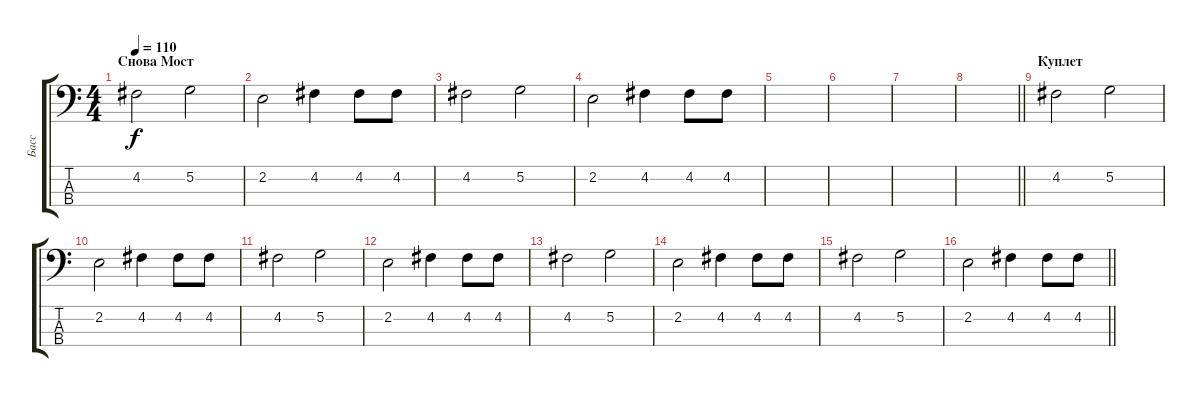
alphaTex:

\track ("Басс" "Басс") {instrument fretlessbass}
\staff {score tabs}
\tuning (G2 D2 A1 E1) {hide}
\ts (4 4)
\section ("" "Снова Мост")
\tempo 110
\clef f4
\ks c
4.2.2{dy f} 5.2.2 |
2.2.2 4.2.4 4.2.8 4.2.8 |
4.2.2 5.2.2 |
2.2.2 4.2.4 4.2.8 4.2.8 |
|
|
|
\barLineRight lightlight
|
\section ("" "Куплет ")
4.2.2 5.2.2 |
2.2.2 4.2.4 4.2.8 4.2.8 |
4.2.2 5.2.2 |
2.2.2 4.2.4 4.2.8 4.2.8 |
4.2.2 5.2.2 |
2.2.2 4.2.4 4.2.8 4.2.8 |
4.2.2 5.2.2 |
\barLineRight lightlight
2.2.2 4.2.4 4.2.8 4.2.8
